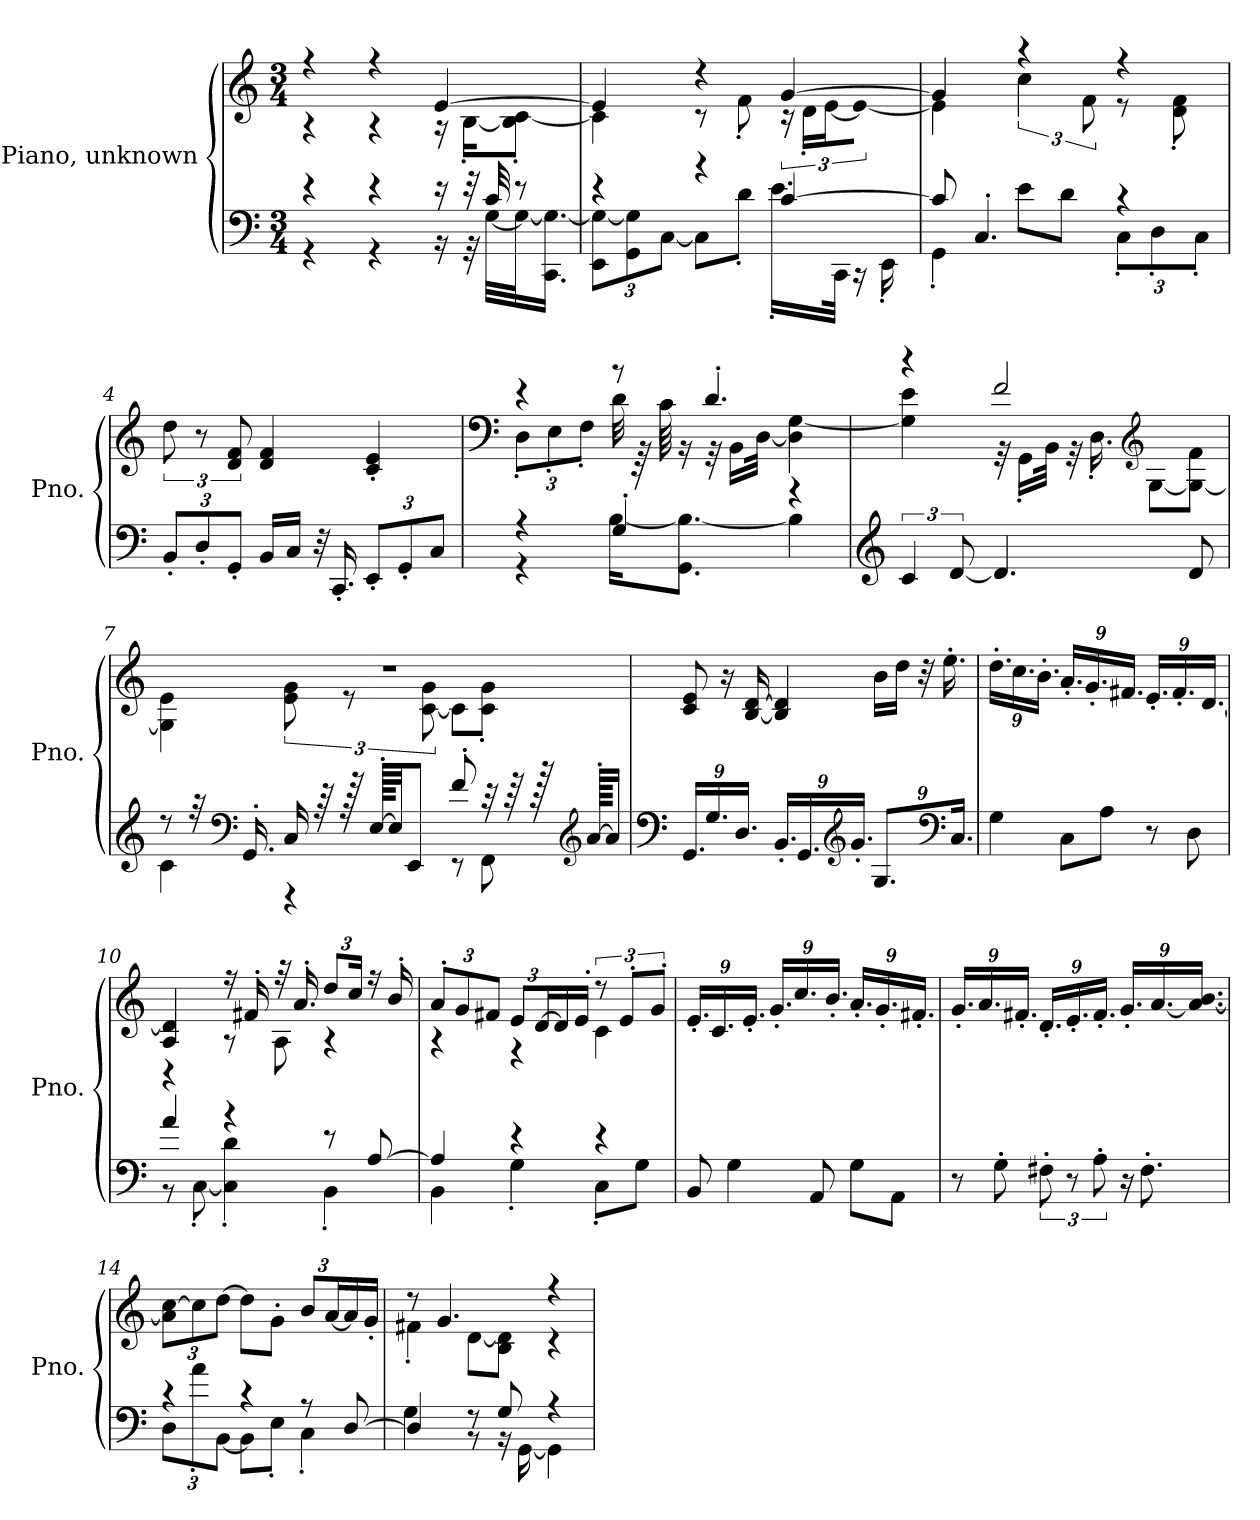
**kern	**kern
*part1	*part1
*staff2	*staff1
*I"Piano, unknown	*
*I'Pno.	*
*clefF4	*clefG2
*k[]	*k[]
*M3/4	*M3/4
*MM162	*MM162
=1	=1
*^	*^
4r	4r	4r	4r
4r	4r	4r	4r
16r	16r	[4e/	16r
32r	32r	.	[16B'\KL
32c/	[32G\LLL	.	.
8r	32G\J_	.	8B\]' [8c\'J
.	16.CC\ 16.G\_JJ	.	.
=2	=2	=2	=2
*	*Xbrackettup	*	*
4r	12EE\ 12G\_L	4e/]	4c\]
.	12GG\ 12G\]	.	.
.	[12C\J	.	.
4r	8C\L]	4r	8r
.	8d'\J	.	8f'\
[4c/	16.e'\LL	[4g/	24r
.	.	.	24d'\LL
.	.	.	[24e\J
.	32CC\JJk	.	.
.	16r	.	8e\J_
.	16EE'\	.	.
=3	=3	=3	=3
8c/]	4GG'\	4g/]	4e\]
4.C'/	.	.	.
.	8e\L	4r	6cc\
.	8d\J	.	.
.	.	.	12f\
4r	12C'\L	4r	8r
.	12D'\	.	.
.	.	.	8d\' 8f\'
.	12C'\J	.	.
*v	*v	*	*
*	*v	*v
=4	=4
12BB'/L	12dd\
12D'/	12r
12GG'/J	12d/ 12f/
16BB/LL	4d/ 4f/
16C/JJ	.
32r	.
16.CC'/	.
12EE'/L	4c/' 4e/'
12GG'/	.
12C/J	.
!!LO:LB:g=z
=5	=5
*	*clefF4
*^	*^
*	*	*	*Xbrackettup
4r	4r	4r	12D'\L
.	.	.	12E'\
.	.	.	12F'\J
4G'/	[16B\KL	8r	32d\
.	.	.	64r
.	.	.	64c\
.	8.GG\ 8.B\_J	.	16r
.	.	4.d'/	32r
.	.	.	16BB\LL
.	.	.	[32D\JJk
4r	4B\]	.	4D\] [4G\
*v	*v	*	*
=6	=6	=6
*clefG2	*	*
*brackettup	*	*
6c/	4r	4G\] 4e\
[12d/	.	.
4.d/]	2f/	32r
.	.	16GG'\LL
.	.	32BB\JJk
.	.	32r
.	.	16.D'\
*	*clefG2	*
.	.	[8G\L
8d/	.	8G\_ 8f\J
!!LO:LB:g=z	!!
=7	=7	=7
*^	*	*
8r	4c\	2.r	4G\] 4e\
32r	.	.	.
*clefF4	*	*	*
16.GG'/	.	.	.
*	*	*	*brackettup
16C/	4r	.	12e\ 12g\
64r	.	.	.
128r	.	.	.
.	.	.	12r
[128E'/KKLLL	.	.	.
32E/JJ]	.	.	.
8EE/J	.	.	.
.	.	.	[12c\ 12g\
8f'/	8r	.	8c\L]
32r	8FF\	.	8c\' 8g\'J
64r	.	.	.
128r	.	.	.
*clefG2	*	*	*
[128a'/KKKLL	.	.	.
16a/JJ]	.	.	.
*v	*v	*	*
*	*v	*v
=8	=8
*clefF4	*
*Xbrackettup	*
18.GG/LL	8c/ 8e/
18.G/	.
.	16r
18.D/JJ	.
.	[16B/ [16d/
18.BB'/LL	4B/] 4d/]
18.GG/	.
*clefG2	*
18.g'/JJ	.
9.G/L	16b\LL
.	16dd\JJ
.	32r
.	16.ee'\
*clefF4	*
18.C/Jk	.
!!LO:LB:g=z
=9	=9
*	*Xbrackettup
4G\	18.dd'\LL
.	18.cc\
.	18.b'\JJ
8C\L	18.a'/LL
.	18.g'/
8A\J	.
.	18.f#X/JJ
8r	18.e'/LL
.	18.f#'/
8D\	.
.	[18.d/JJ
=10	=10
*^	*^
4a/	8r	4A/ 4d/]	4r
.	[8C'\	.	.
4r	4C\]' 4d\'	16r	8r
.	.	16f#X'/	.
.	.	32r	8A\
.	.	16.a'/	.
8r	4BB'\	12dd/L	4r
.	.	24cc/Jk	.
[8A/	.	16r	.
.	.	16b'/	.
=11	=11	=11	=11
4A/]	4BB\	12a'/L	4r
.	.	12g/	.
.	.	12f#X/J	.
4r	4G'\	12e/L	4r
.	.	[24d/L	.
.	.	16d/]	.
.	.	16e'/JJ	.
*	*	*brackettup	*
4r	8C'\L	12r	4c\
.	.	12e'/L	.
.	8G\J	.	.
.	.	12g'/J	.
*v	*v	*	*
*	*v	*v
!!LO:LB:g=z
=12	=12
*	*Xbrackettup
8BB/	18.e'/LL
.	18.c/
4G\	.
.	18.e'/JJ
.	18.g'/LL
.	18.cc/
8AA/	.
.	18.b'/JJ
8G\L	18.a'/LL
.	18.g'/
8AA\J	.
.	18.f#X'/JJ
=13	=13
8r	18.g'/LL
.	18.a/
8G'\	.
.	18.f#X'/JJ
*brackettup	*
12F#X'\	18.d'/LL
12r	18.e'/
12A'\	18.f#'/JJ
16r	18.g'/LL
8.F#'\	.
.	[18.a/
.	18.a/_ 18.b/JJ
=14	=14
*^	*
*	*Xbrackettup	*
4r	12D\L	12a\] [12cc\L
.	12a'\	12cc\]
.	[12BB\J	[12dd\J
4r	8BB\L]	8dd\L]
.	8E'\J	8g'\J
8r	4C'\	12b/L
.	.	[24a/L
[8D/	.	16a/]
.	.	16g'/JJ
!!LO:LB:g=z
=15	=15	=15
*	*	*^
4D/]	4G\	8r	4f#X'\
.	.	4.g/	.
8r	8r	.	[8d\L
8G/	16r	.	8B\ 8d\]J
.	[16GG\	.	.
4r	4GG\]	4r	4r
*v	*v	*	*
*	*v	*v
=	=
*-	*-
